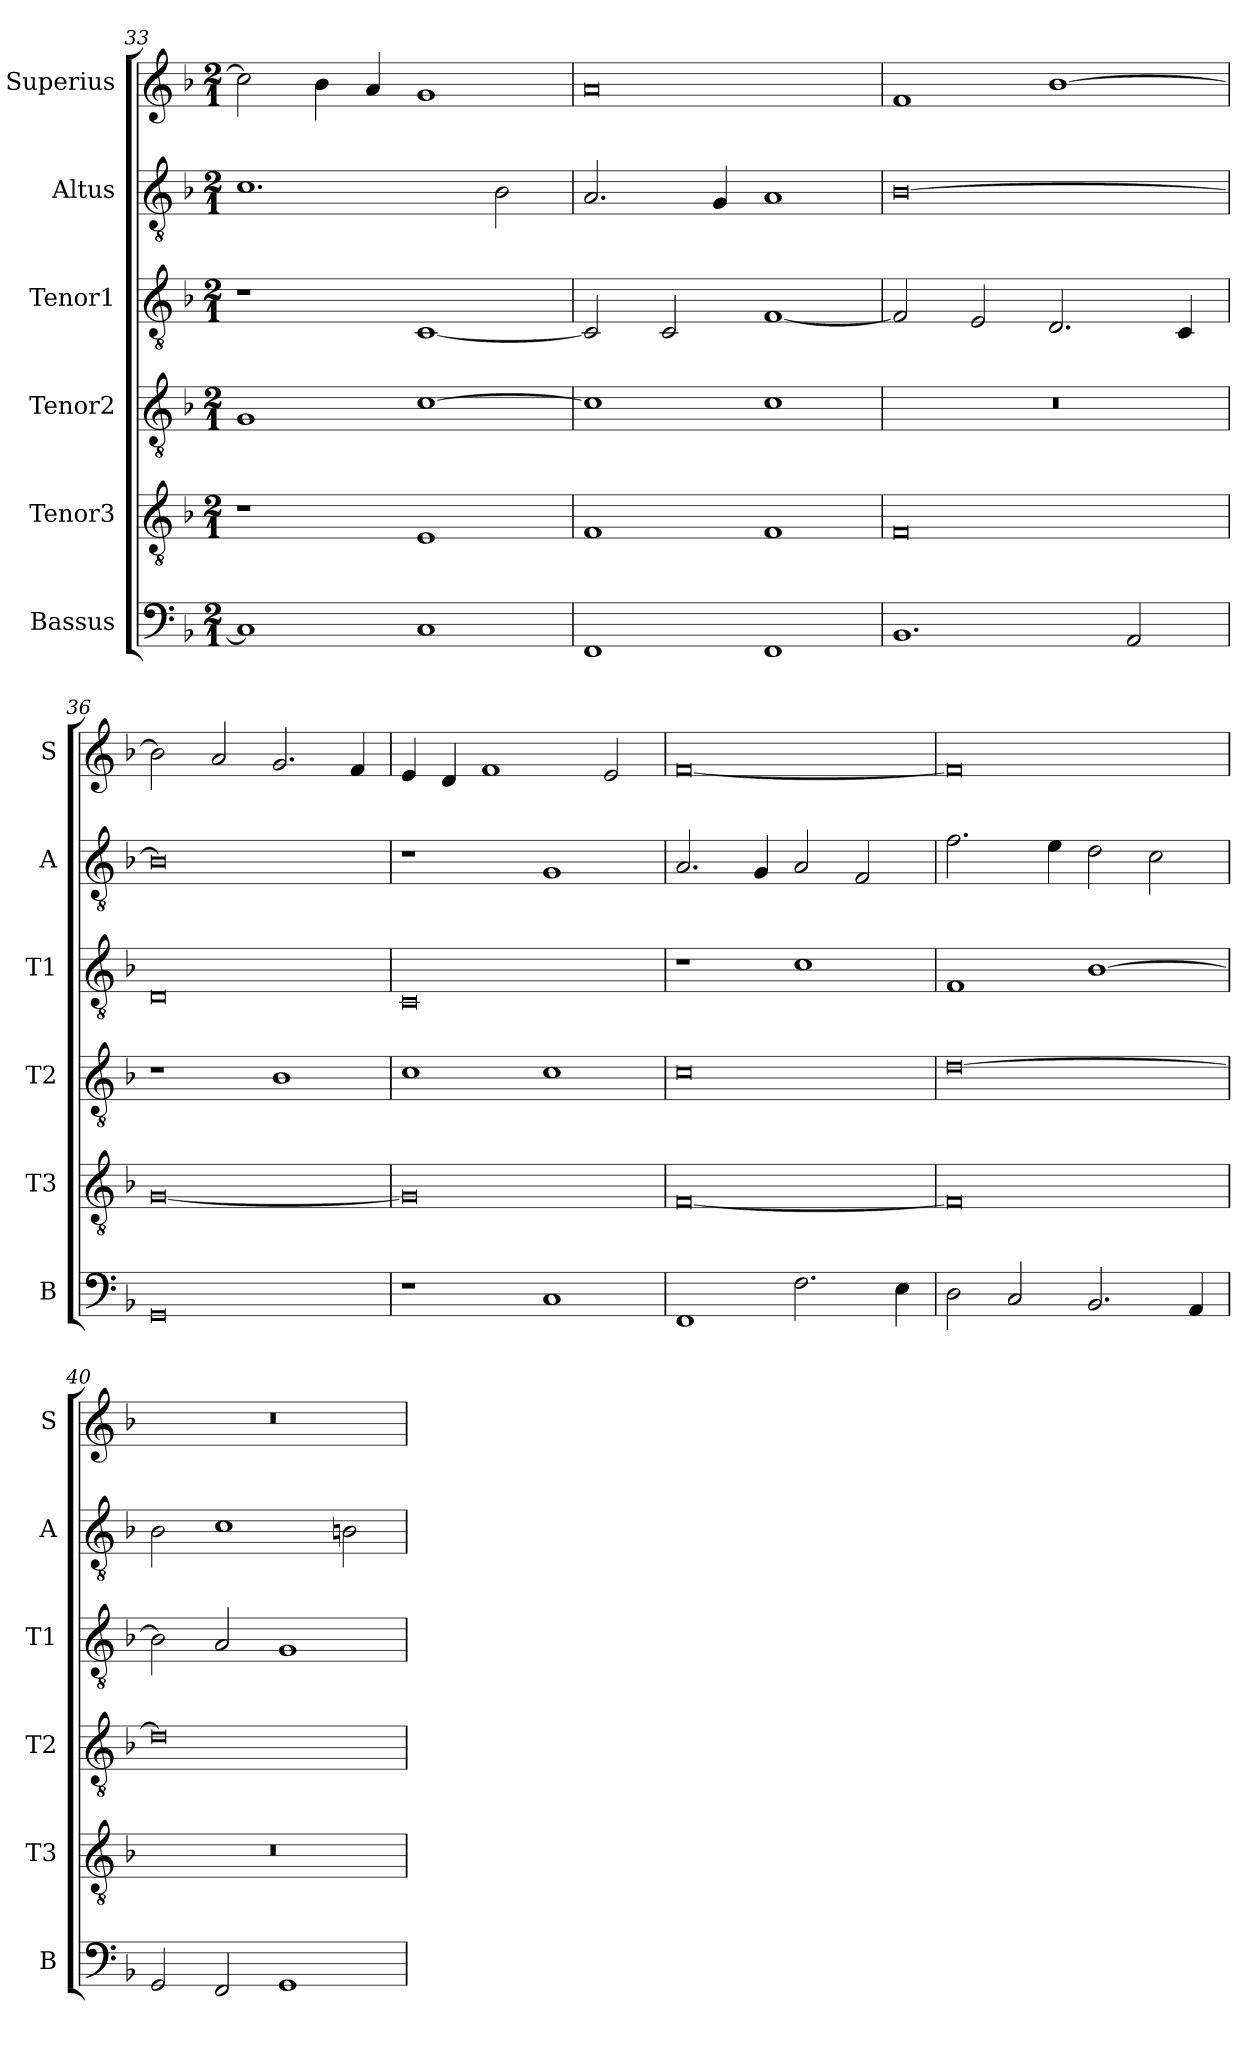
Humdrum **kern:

**kern	**kern	**kern	**kern	**kern	**kern
*part6	*part5	*part4	*part3	*part2	*part1
*staff6	*staff5	*staff4	*staff3	*staff2	*staff1
*I"Bassus	*I"Tenor3	*I"Tenor2	*I"Tenor1	*I"Altus	*I"Superius
*I'B	*I'T3	*I'T2	*I'T1	*I'A	*I'S
*clefF4	*clefGv2	*clefGv2	*clefGv2	*clefGv2	*clefG2
*k[b-]	*k[b-]	*k[b-]	*k[b-]	*k[b-]	*k[b-]
*M2/1	*M2/1	*M2/1	*M2/1	*M2/1	*M2/1
=33	=33	=33	=33	=33	=33
1C]	1r	1G	1r	1.c	2cc\]
.	.	.	.	.	4b-\
.	.	.	.	.	4a/
1C	1E	[1c	[1C	.	1g
.	.	.	.	2B-\	.
=34	=34	=34	=34	=34	=34
1FF	1F	1c]	2C/]	2.A/	0a
.	.	.	2C/	.	.
.	.	.	.	4G/	.
1FF	1F	1c	[1F	1A	.
=35	=35	=35	=35	=35	=35
1.BB-	0F	0r	2F/]	[0B-	1f
.	.	.	2E/	.	.
.	.	.	2.D/	.	[1b-
2AA/	.	.	.	.	.
.	.	.	4C/	.	.
=36	=36	=36	=36	=36	=36
0GG	[0G	1r	0D	0B-]	2b-\]
.	.	.	.	.	2a/
.	.	1B-	.	.	2.g/
.	.	.	.	.	4f/
=37	=37	=37	=37	=37	=37
1r	0G]	1c	0C	1r	4e/
.	.	.	.	.	4d/
.	.	.	.	.	1f
1C	.	1c	.	1G	.
.	.	.	.	.	2e/
=38	=38	=38	=38	=38	=38
1FF	[0F	0c	1r	2.A/	[0f
.	.	.	.	4G/	.
2.F\	.	.	1c	2A/	.
.	.	.	.	2F/	.
4E\	.	.	.	.	.
=39	=39	=39	=39	=39	=39
2D\	0F]	[0d	1F	2.f\	0f]
2C/	.	.	.	.	.
.	.	.	.	4e\	.
2.BB-/	.	.	[1B-	2d\	.
.	.	.	.	2c\	.
4AA/	.	.	.	.	.
=40	=40	=40	=40	=40	=40
2GG/	0r	0d]	2B-\]	2B-\	0r
2FF/	.	.	2A/	1c	.
1GG	.	.	1G	.	.
.	.	.	.	2Bn\	.
=	=	=	=	=	=
*-	*-	*-	*-	*-	*-
